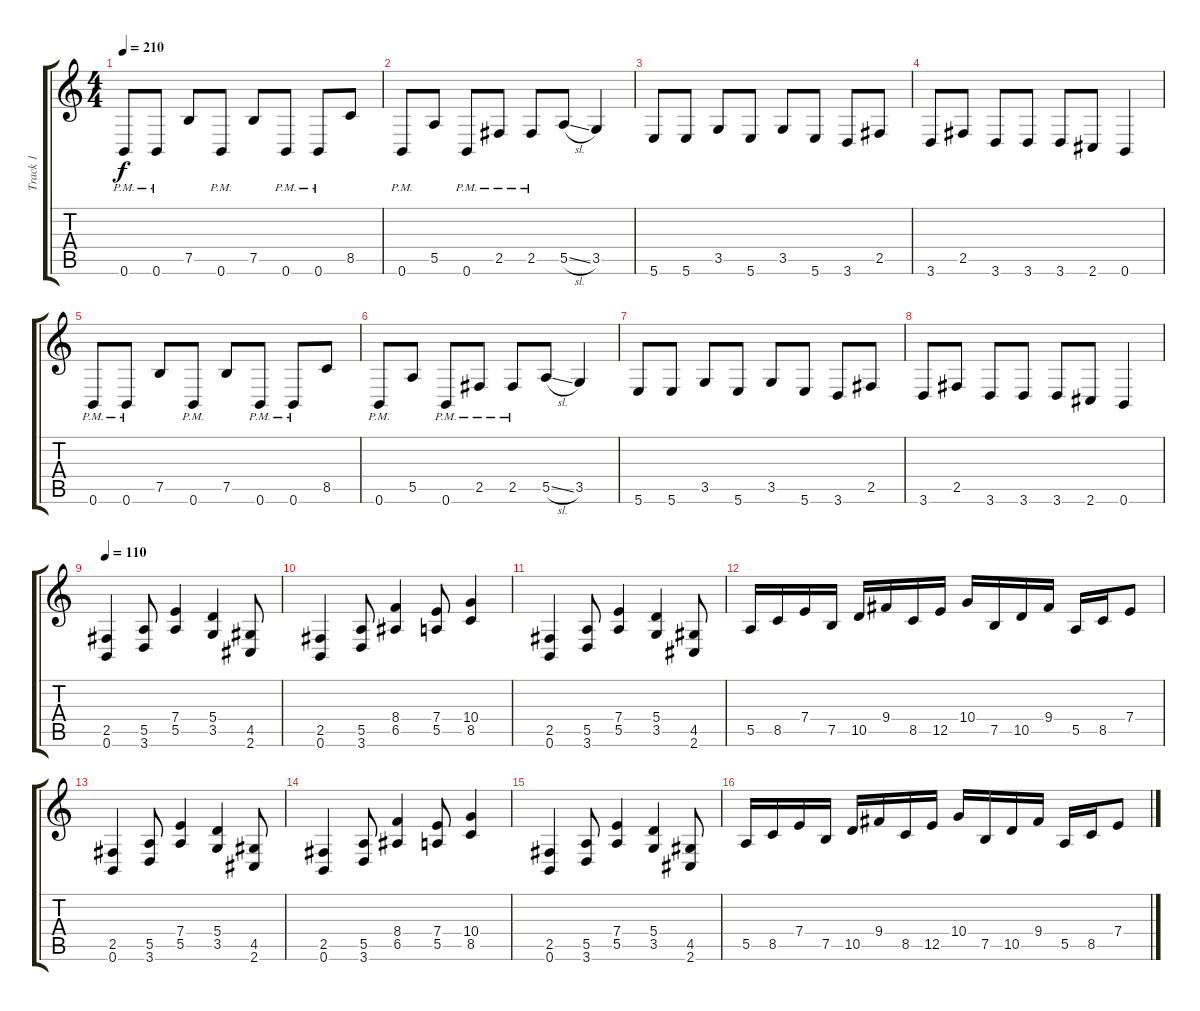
\track ("Track 1" "Track 1") {instrument distortionguitar}
\staff {score tabs}
\tuning (B3 Gb3 D3 A2 E2 B1) {hide}
\ts (4 4)
\tempo 210
\clef g2
\ks c
0.6{pm}.8{dy f} 0.6{pm}.8 7.5.8 0.6{pm}.8 7.5.8 0.6{pm}.8 0.6{pm}.8 8.5.8 |
0.6{pm}.8 5.5.8 0.6{pm}.8 2.5{pm}.8 2.5{pm}.8 5.5{sl}.8 3.5.4 |
5.6.8 5.6.8 3.5.8 5.6.8 3.5.8 5.6.8 3.6.8 2.5.8 |
3.6.8 2.5.8 3.6.8 3.6.8 3.6.8 2.6.8 0.6.4 |
0.6{pm}.8 0.6{pm}.8 7.5.8 0.6{pm}.8 7.5.8 0.6{pm}.8 0.6{pm}.8 8.5.8 |
0.6{pm}.8 5.5.8 0.6{pm}.8 2.5{pm}.8 2.5{pm}.8 5.5{sl}.8 3.5.4 |
5.6.8 5.6.8 3.5.8 5.6.8 3.5.8 5.6.8 3.6.8 2.5.8 |
3.6.8 2.5.8 3.6.8 3.6.8 3.6.8 2.6.8 0.6.4 |
\tempo 110
(2.5 0.6).4 (5.5 3.6).8 (7.4 5.5).4 (5.4 3.5).4 (4.5 2.6).8 |
(2.5 0.6).4 (5.5 3.6).8 (8.4 6.5).4 (7.4 5.5).8 (10.4 8.5).4 |
(2.5 0.6).4 (5.5 3.6).8 (7.4 5.5).4 (5.4 3.5).4 (4.5 2.6).8 |
5.5.16 8.5.16 7.4.16 7.5.16 10.5.16 9.4.16 8.5.16 12.5.16 10.4.16 7.5.16 10.5.16 9.4.16 5.5.16 8.5.16 7.4.8 |
(2.5 0.6).4 (5.5 3.6).8 (7.4 5.5).4 (5.4 3.5).4 (4.5 2.6).8 |
(2.5 0.6).4 (5.5 3.6).8 (8.4 6.5).4 (7.4 5.5).8 (10.4 8.5).4 |
(2.5 0.6).4 (5.5 3.6).8 (7.4 5.5).4 (5.4 3.5).4 (4.5 2.6).8 |
5.5.16 8.5.16 7.4.16 7.5.16 10.5.16 9.4.16 8.5.16 12.5.16 10.4.16 7.5.16 10.5.16 9.4.16 5.5.16 8.5.16 7.4.8
